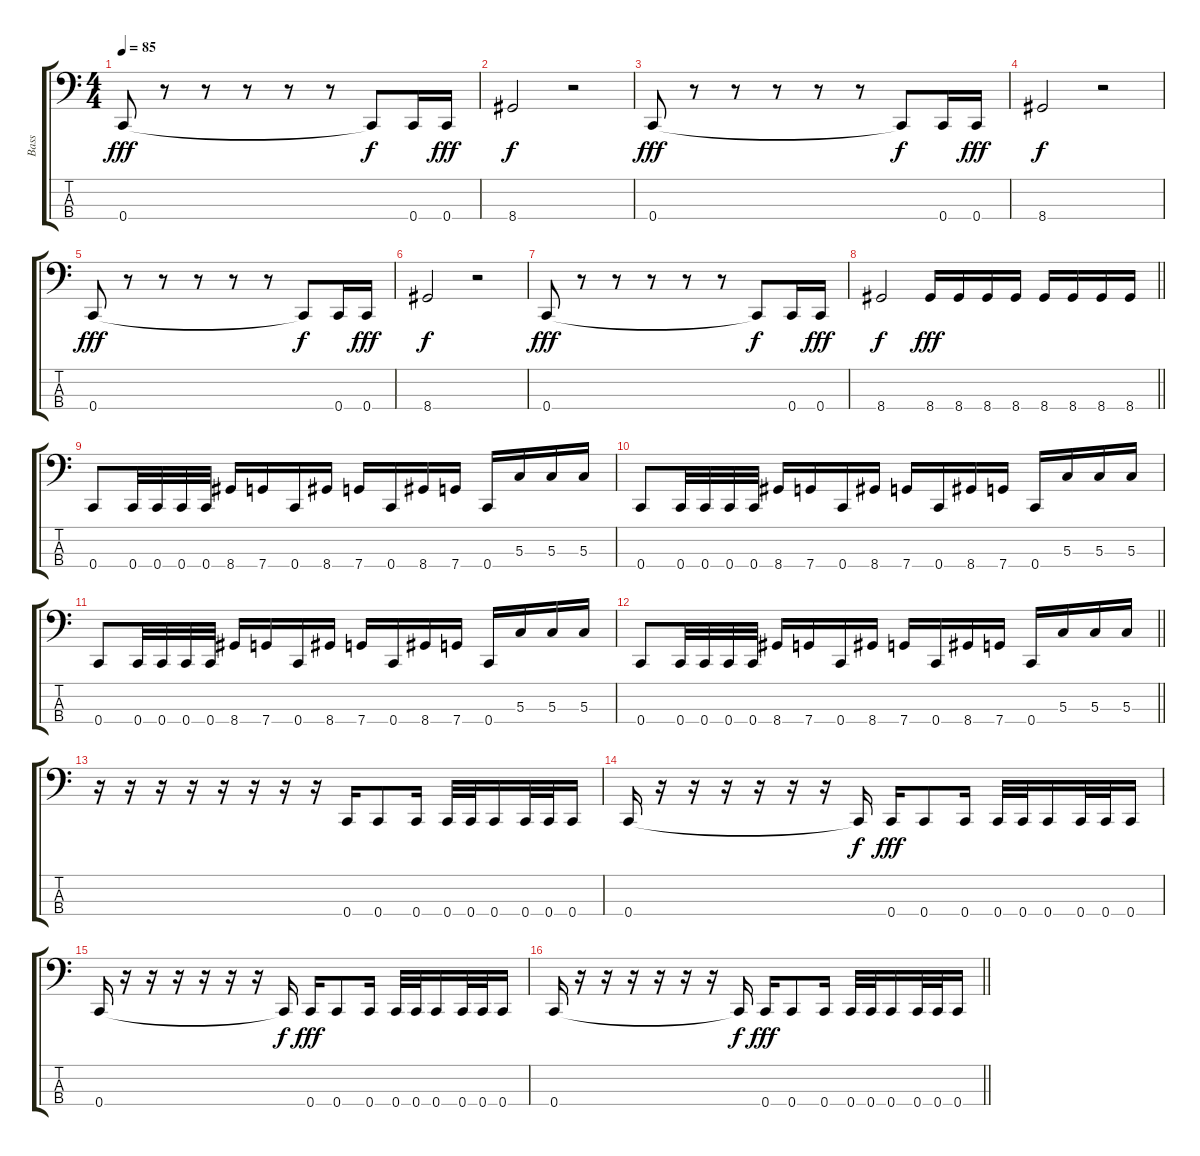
\track ("Bass" "Bass") {instrument electricbasspick}
\staff {score tabs}
\tuning (F2 C2 G1 C1) {hide}
\ts (4 4)
\section ("" "")
\tempo 85
\clef f4
\ks c
0.4.8{dy fff} r.8 r.8 r.8 r.8 r.8 0.4{t}.8{dy f} 0.4.16 0.4.16{dy fff} |
8.4.2{dy f} r.2 |
0.4.8{dy fff} r.8 r.8 r.8 r.8 r.8 0.4{t}.8{dy f} 0.4.16 0.4.16{dy fff} |
8.4.2{dy f} r.2 |
0.4.8{dy fff} r.8 r.8 r.8 r.8 r.8 0.4{t}.8{dy f} 0.4.16 0.4.16{dy fff} |
8.4.2{dy f} r.2 |
0.4.8{dy fff} r.8 r.8 r.8 r.8 r.8 0.4{t}.8{dy f} 0.4.16 0.4.16{dy fff} |
\barLineRight lightlight
8.4.2{dy f} 8.4.16{dy fff} 8.4.16 8.4.16 8.4.16 8.4.16 8.4.16 8.4.16 8.4.16 |
\section ("" "")
0.4.8 0.4.32 0.4.32 0.4.32 0.4.32 8.4.16 7.4.16 0.4.16 8.4.16 7.4.16 0.4.16 8.4.16 7.4.16 0.4.16 5.3.16 5.3.16 5.3.16 |
0.4.8 0.4.32 0.4.32 0.4.32 0.4.32 8.4.16 7.4.16 0.4.16 8.4.16 7.4.16 0.4.16 8.4.16 7.4.16 0.4.16 5.3.16 5.3.16 5.3.16 |
0.4.8 0.4.32 0.4.32 0.4.32 0.4.32 8.4.16 7.4.16 0.4.16 8.4.16 7.4.16 0.4.16 8.4.16 7.4.16 0.4.16 5.3.16 5.3.16 5.3.16 |
\barLineRight lightlight
0.4.8 0.4.32 0.4.32 0.4.32 0.4.32 8.4.16 7.4.16 0.4.16 8.4.16 7.4.16 0.4.16 8.4.16 7.4.16 0.4.16 5.3.16 5.3.16 5.3.16 |
\section ("" "")
r.16 r.16 r.16 r.16 r.16 r.16 r.16 r.16 0.4.16 0.4.8 0.4.16 0.4.32 0.4.32 0.4.16 0.4.32 0.4.32 0.4.16 |
0.4.16 r.16 r.16 r.16 r.16 r.16 r.16 0.4{t}.16{dy f} 0.4.16{dy fff} 0.4.8 0.4.16 0.4.32 0.4.32 0.4.16 0.4.32 0.4.32 0.4.16 |
0.4.16 r.16 r.16 r.16 r.16 r.16 r.16 0.4{t}.16{dy f} 0.4.16{dy fff} 0.4.8 0.4.16 0.4.32 0.4.32 0.4.16 0.4.32 0.4.32 0.4.16 |
\barLineRight lightlight
0.4.16 r.16 r.16 r.16 r.16 r.16 r.16 0.4{t}.16{dy f} 0.4.16{dy fff} 0.4.8 0.4.16 0.4.32 0.4.32 0.4.16 0.4.32 0.4.32 0.4.16
